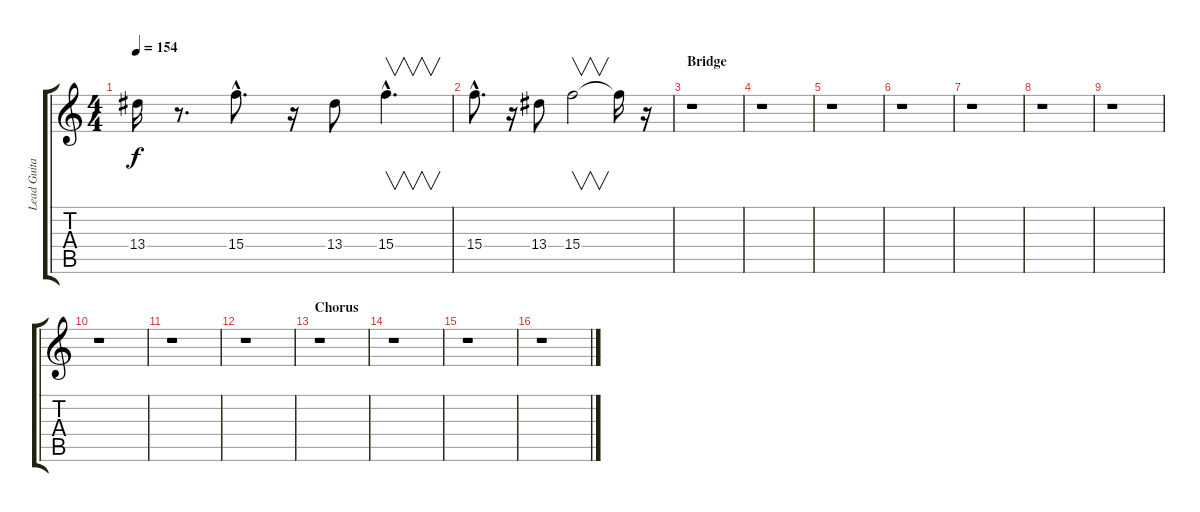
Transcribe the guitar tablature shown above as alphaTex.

\track ("Lead Guitar Harmony" "Lead Guita") {instrument distortionguitar}
\staff {score tabs}
\tuning (E4 B3 G3 D3 A2 E2) {hide}
\ts (4 4)
\tempo 154
\clef g2
\ks c
13.4{t}.16{dy f} r.8{d} 15.4{hac}.8{d} r.16 13.4.8 15.4{hac}.4{v d} |
15.4{hac}.8{d} r.16 13.4.8 15.4.2{v} 15.4{t}.16 r.16 |
\section ("" "Bridge")
r.1 |
r.1 |
r.1 |
r.1 |
r.1 |
r.1 |
r.1 |
r.1 |
r.1 |
r.1 |
\section ("" "Chorus")
r.1 |
r.1 |
r.1 |
r.1
